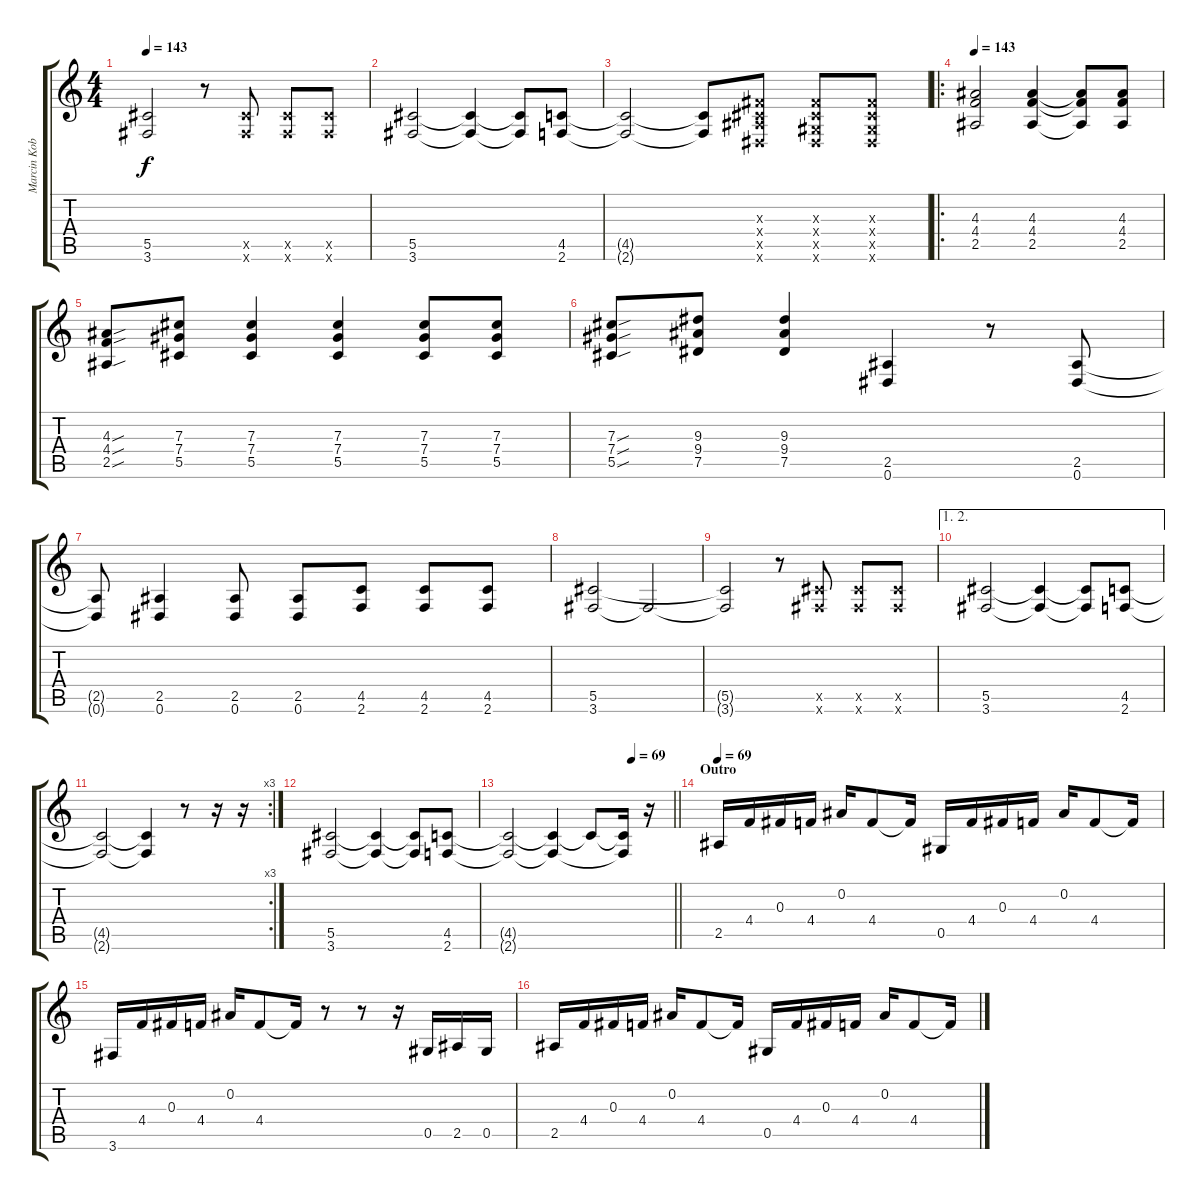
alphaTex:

\track ("Marcin Kobza" "Marcin Kob") {instrument electricguitarjazz}
\staff {score tabs}
\tuning (Eb4 Bb3 Gb3 Db3 Ab2 Eb2) {hide}
\ts (4 4)
\tempo 143
\clef g2
\ks c
(5.5{t} 3.6{t}).2{dy f} r.8 (5.5{x} 3.6{x}).8 (5.5{x} 3.6{x}).8 (5.5{x} 3.6{x}).8 |
(5.5 3.6).2 (5.5{t} 3.6{t}).4 (5.5{t} 3.6{t}).8 (4.5 2.6).8 |
(4.5{t} 2.6{t}).2 (4.5{t} 2.6{t}).8 (0.3{x} 0.4{x} 2.5{x} 0.6{x}).8 (0.3{x} 0.4{x} 0.5{x} 0.6{x}).8 (0.3{x} 0.4{x} 0.5{x} 0.6{x}).8 |
\ro
\tempo 143
(4.3 4.4 2.5).2{instrument distortionguitar} (4.3 4.4 2.5).4 (4.3{t} 4.4{t} 2.5{t}).8 (4.3 4.4 2.5).8 |
(4.3{sou} 4.4{sou} 2.5{sou}).8 (7.3 7.4 5.5).8 (7.3 7.4 5.5).4 (7.3 7.4 5.5).4 (7.3 7.4 5.5).8 (7.3 7.4 5.5).8 |
(7.3{sou} 7.4{sou} 5.5{sou}).8 (9.3 9.4 7.5).8 (9.3 9.4 7.5).4 (2.5 0.6).4 r.8 (2.5 0.6).8 |
(2.5{t} 0.6{t}).8 (2.5 0.6).4 (2.5 0.6).8 (2.5 0.6).8 (4.5 2.6).8 (4.5 2.6).8 (4.5 2.6).8 |
(5.5 3.6).2 3.6{t}.2 |
(5.5{t} 3.6{t}).2 r.8 (5.5{x} 3.6{x}).8 (5.5{x} 3.6{x}).8 (5.5{x} 3.6{x}).8 |
\ae (1 2)
(5.5 3.6).2 (5.5{t} 3.6{t}).4 (5.5{t} 3.6{t}).8 (4.5 2.6).8{volume 6} |
\rc 3
(4.5{t} 2.6{t}).2 (4.5{t} 2.6{t}).4 r.8 r.16 r.16 |
(5.5 3.6).2 (5.5{t} 3.6{t}).4 (5.5{t} 3.6{t}).8 (4.5 2.6).8{volume 8} |
\tempo (69 0.75)
\barLineRight lightlight
(4.5{t} 2.6{t}).2 (4.5{t} 2.6{t}).4 4.5{t}.8 (4.5{t} 2.6{t}).16 r.16 |
\section ("" "Outro")
\tempo 69
2.5.16{instrument electricguitarjazz} 4.4.16 0.3.16 4.4.16 0.2.16 4.4.8 4.4{t}.16 0.5.16 4.4.16 0.3.16 4.4.16 0.2.16 4.4.8 4.4{t}.16 |
3.6.16 4.4.16 0.3.16 4.4.16 0.2.16 4.4.8 4.4{t}.16 r.8 r.8 r.16 0.5.16 2.5.16 0.5.16 |
2.5.16 4.4.16 0.3.16 4.4.16 0.2.16 4.4.8 4.4{t}.16 0.5.16 4.4.16 0.3.16 4.4.16 0.2.16 4.4.8 4.4{t}.16{volume 10}
